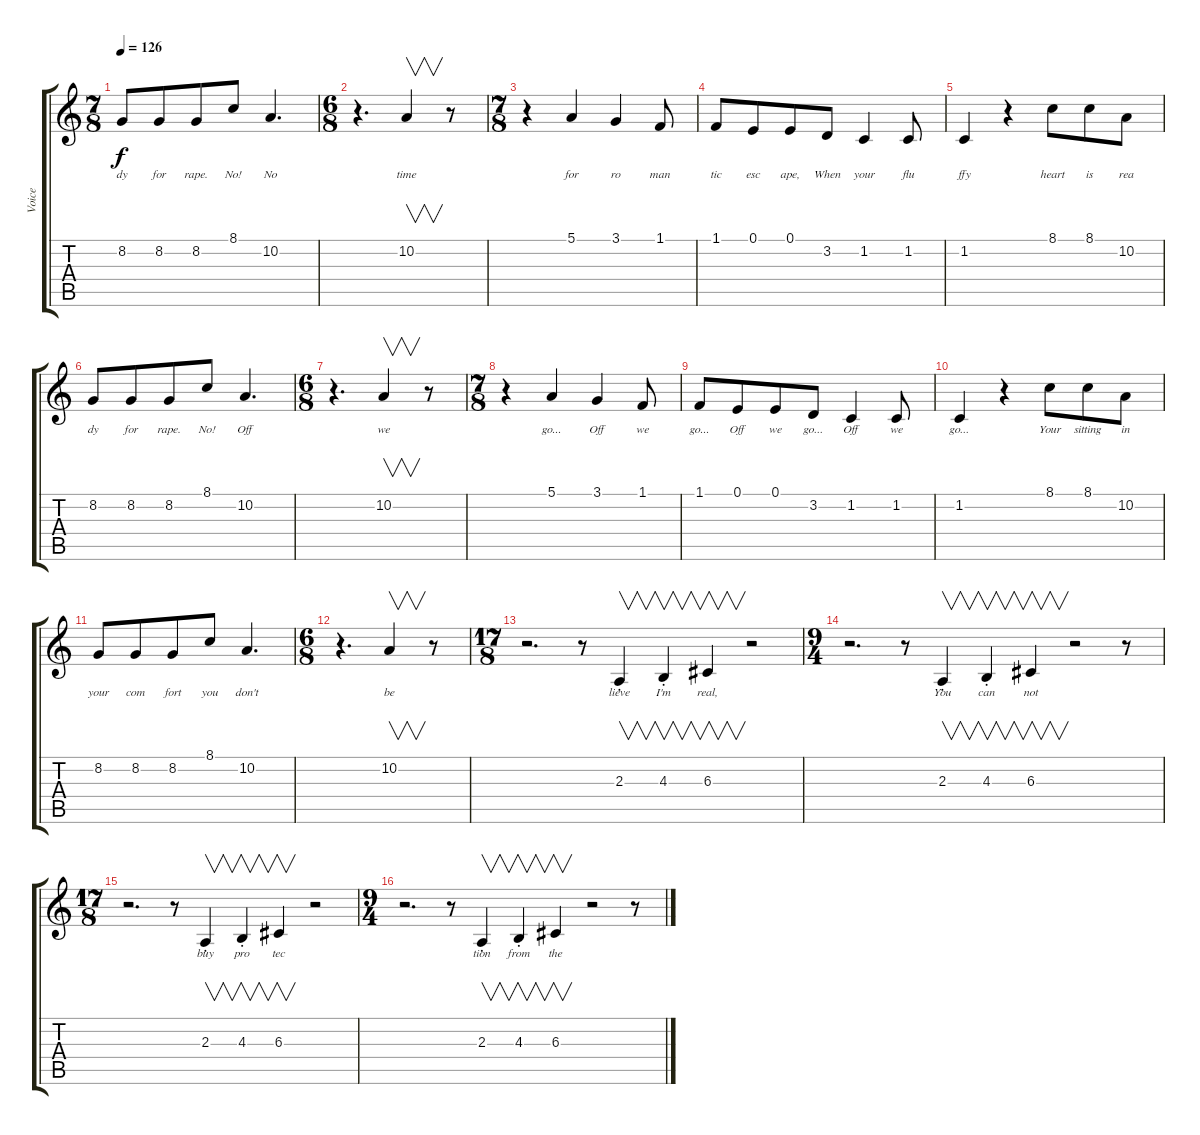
\track ("Voice" "Voice") {instrument altosax}
\staff {score tabs}
\tuning (E4 B3 G3 D3 A2 E2) {hide}
\ts (7 8)
\tempo 126
\clef g2
\ks c
8.2.8{lyrics (0 "dy") lyrics (1 "") lyrics (2 "") lyrics (3 "") lyrics (4 "") dy f} 8.2.8{lyrics (0 "for") lyrics (1 "") lyrics (2 "") lyrics (3 "") lyrics (4 "")} 8.2.8{lyrics (0 "rape.") lyrics (1 "") lyrics (2 "") lyrics (3 "") lyrics (4 "")} 8.1.8{lyrics (0 "No!") lyrics (1 "") lyrics (2 "") lyrics (3 "") lyrics (4 "")} 10.2.4{d lyrics (0 "No") lyrics (1 "") lyrics (2 "") lyrics (3 "") lyrics (4 "")} |
\ts (6 8)
r.4{d} 10.2.4{v lyrics (0 "time") lyrics (1 "") lyrics (2 "") lyrics (3 "") lyrics (4 "")} r.8 |
\ts (7 8)
r.4 5.1.4{lyrics (0 "for") lyrics (1 "") lyrics (2 "") lyrics (3 "") lyrics (4 "")} 3.1.4{lyrics (0 "ro") lyrics (1 "") lyrics (2 "") lyrics (3 "") lyrics (4 "")} 1.1.8{lyrics (0 "man") lyrics (1 "") lyrics (2 "") lyrics (3 "") lyrics (4 "")} |
1.1.8{lyrics (0 "tic") lyrics (1 "") lyrics (2 "") lyrics (3 "") lyrics (4 "")} 0.1.8{lyrics (0 "esc") lyrics (1 "") lyrics (2 "") lyrics (3 "") lyrics (4 "")} 0.1.8{lyrics (0 "ape,") lyrics (1 "") lyrics (2 "") lyrics (3 "") lyrics (4 "")} 3.2.8{lyrics (0 "When") lyrics (1 "") lyrics (2 "") lyrics (3 "") lyrics (4 "")} 1.2.4{lyrics (0 "your") lyrics (1 "") lyrics (2 "") lyrics (3 "") lyrics (4 "")} 1.2.8{lyrics (0 "flu") lyrics (1 "") lyrics (2 "") lyrics (3 "") lyrics (4 "")} |
1.2.4{lyrics (0 "ffy") lyrics (1 "") lyrics (2 "") lyrics (3 "") lyrics (4 "")} r.4 8.1.8{lyrics (0 "heart") lyrics (1 "") lyrics (2 "") lyrics (3 "") lyrics (4 "")} 8.1.8{lyrics (0 "is") lyrics (1 "") lyrics (2 "") lyrics (3 "") lyrics (4 "")} 10.2.8{lyrics (0 "rea") lyrics (1 "") lyrics (2 "") lyrics (3 "") lyrics (4 "")} |
8.2.8{lyrics (0 "dy") lyrics (1 "") lyrics (2 "") lyrics (3 "") lyrics (4 "")} 8.2.8{lyrics (0 "for") lyrics (1 "") lyrics (2 "") lyrics (3 "") lyrics (4 "")} 8.2.8{lyrics (0 "rape.") lyrics (1 "") lyrics (2 "") lyrics (3 "") lyrics (4 "")} 8.1.8{lyrics (0 "No!") lyrics (1 "") lyrics (2 "") lyrics (3 "") lyrics (4 "")} 10.2.4{d lyrics (0 "Off") lyrics (1 "") lyrics (2 "") lyrics (3 "") lyrics (4 "")} |
\ts (6 8)
r.4{d} 10.2.4{v lyrics (0 "we") lyrics (1 "") lyrics (2 "") lyrics (3 "") lyrics (4 "")} r.8 |
\ts (7 8)
r.4 5.1.4{lyrics (0 "go...") lyrics (1 "") lyrics (2 "") lyrics (3 "") lyrics (4 "")} 3.1.4{lyrics (0 "Off") lyrics (1 "") lyrics (2 "") lyrics (3 "") lyrics (4 "")} 1.1.8{lyrics (0 "we") lyrics (1 "") lyrics (2 "") lyrics (3 "") lyrics (4 "")} |
1.1.8{lyrics (0 "go...") lyrics (1 "") lyrics (2 "") lyrics (3 "") lyrics (4 "")} 0.1.8{lyrics (0 "Off") lyrics (1 "") lyrics (2 "") lyrics (3 "") lyrics (4 "")} 0.1.8{lyrics (0 "we") lyrics (1 "") lyrics (2 "") lyrics (3 "") lyrics (4 "")} 3.2.8{lyrics (0 "go...") lyrics (1 "") lyrics (2 "") lyrics (3 "") lyrics (4 "")} 1.2.4{lyrics (0 "Off") lyrics (1 "") lyrics (2 "") lyrics (3 "") lyrics (4 "")} 1.2.8{lyrics (0 "we") lyrics (1 "") lyrics (2 "") lyrics (3 "") lyrics (4 "")} |
1.2.4{lyrics (0 "go...") lyrics (1 "") lyrics (2 "") lyrics (3 "") lyrics (4 "")} r.4 8.1.8{lyrics (0 "Your") lyrics (1 "") lyrics (2 "") lyrics (3 "") lyrics (4 "")} 8.1.8{lyrics (0 "sitting") lyrics (1 "") lyrics (2 "") lyrics (3 "") lyrics (4 "")} 10.2.8{lyrics (0 "in") lyrics (1 "") lyrics (2 "") lyrics (3 "") lyrics (4 "")} |
8.2.8{lyrics (0 "your") lyrics (1 "") lyrics (2 "") lyrics (3 "") lyrics (4 "")} 8.2.8{lyrics (0 "com") lyrics (1 "") lyrics (2 "") lyrics (3 "") lyrics (4 "")} 8.2.8{lyrics (0 "fort") lyrics (1 "") lyrics (2 "") lyrics (3 "") lyrics (4 "")} 8.1.8{lyrics (0 "you") lyrics (1 "") lyrics (2 "") lyrics (3 "") lyrics (4 "")} 10.2.4{d lyrics (0 "don't") lyrics (1 "") lyrics (2 "") lyrics (3 "") lyrics (4 "")} |
\ts (6 8)
r.4{d} 10.2.4{v lyrics (0 "be") lyrics (1 "") lyrics (2 "") lyrics (3 "") lyrics (4 "")} r.8 |
\ts (17 8)
r.2{d} r.8 2.3{st}.4{v lyrics (0 "lieve") lyrics (1 "") lyrics (2 "") lyrics (3 "") lyrics (4 "")} 4.3{st}.4{v lyrics (0 "I'm") lyrics (1 "") lyrics (2 "") lyrics (3 "") lyrics (4 "")} 6.3.4{v lyrics (0 "real,") lyrics (1 "") lyrics (2 "") lyrics (3 "") lyrics (4 "")} r.2 |
\ts (9 4)
r.2{d} r.8 2.3{st}.4{v lyrics (0 "You") lyrics (1 "") lyrics (2 "") lyrics (3 "") lyrics (4 "")} 4.3{st}.4{v lyrics (0 "can") lyrics (1 "") lyrics (2 "") lyrics (3 "") lyrics (4 "")} 6.3.4{v lyrics (0 "not") lyrics (1 "") lyrics (2 "") lyrics (3 "") lyrics (4 "")} r.2 r.8 |
\ts (17 8)
r.2{d} r.8 2.3{st}.4{v lyrics (0 "buy") lyrics (1 "") lyrics (2 "") lyrics (3 "") lyrics (4 "")} 4.3{st}.4{v lyrics (0 "pro") lyrics (1 "") lyrics (2 "") lyrics (3 "") lyrics (4 "")} 6.3.4{v lyrics (0 "tec") lyrics (1 "") lyrics (2 "") lyrics (3 "") lyrics (4 "")} r.2 |
\ts (9 4)
r.2{d} r.8 2.3{st}.4{v lyrics (0 "tion") lyrics (1 "") lyrics (2 "") lyrics (3 "") lyrics (4 "")} 4.3{st}.4{v lyrics (0 "from") lyrics (1 "") lyrics (2 "") lyrics (3 "") lyrics (4 "")} 6.3.4{v lyrics (0 "the") lyrics (1 "") lyrics (2 "") lyrics (3 "") lyrics (4 "")} r.2 r.8
